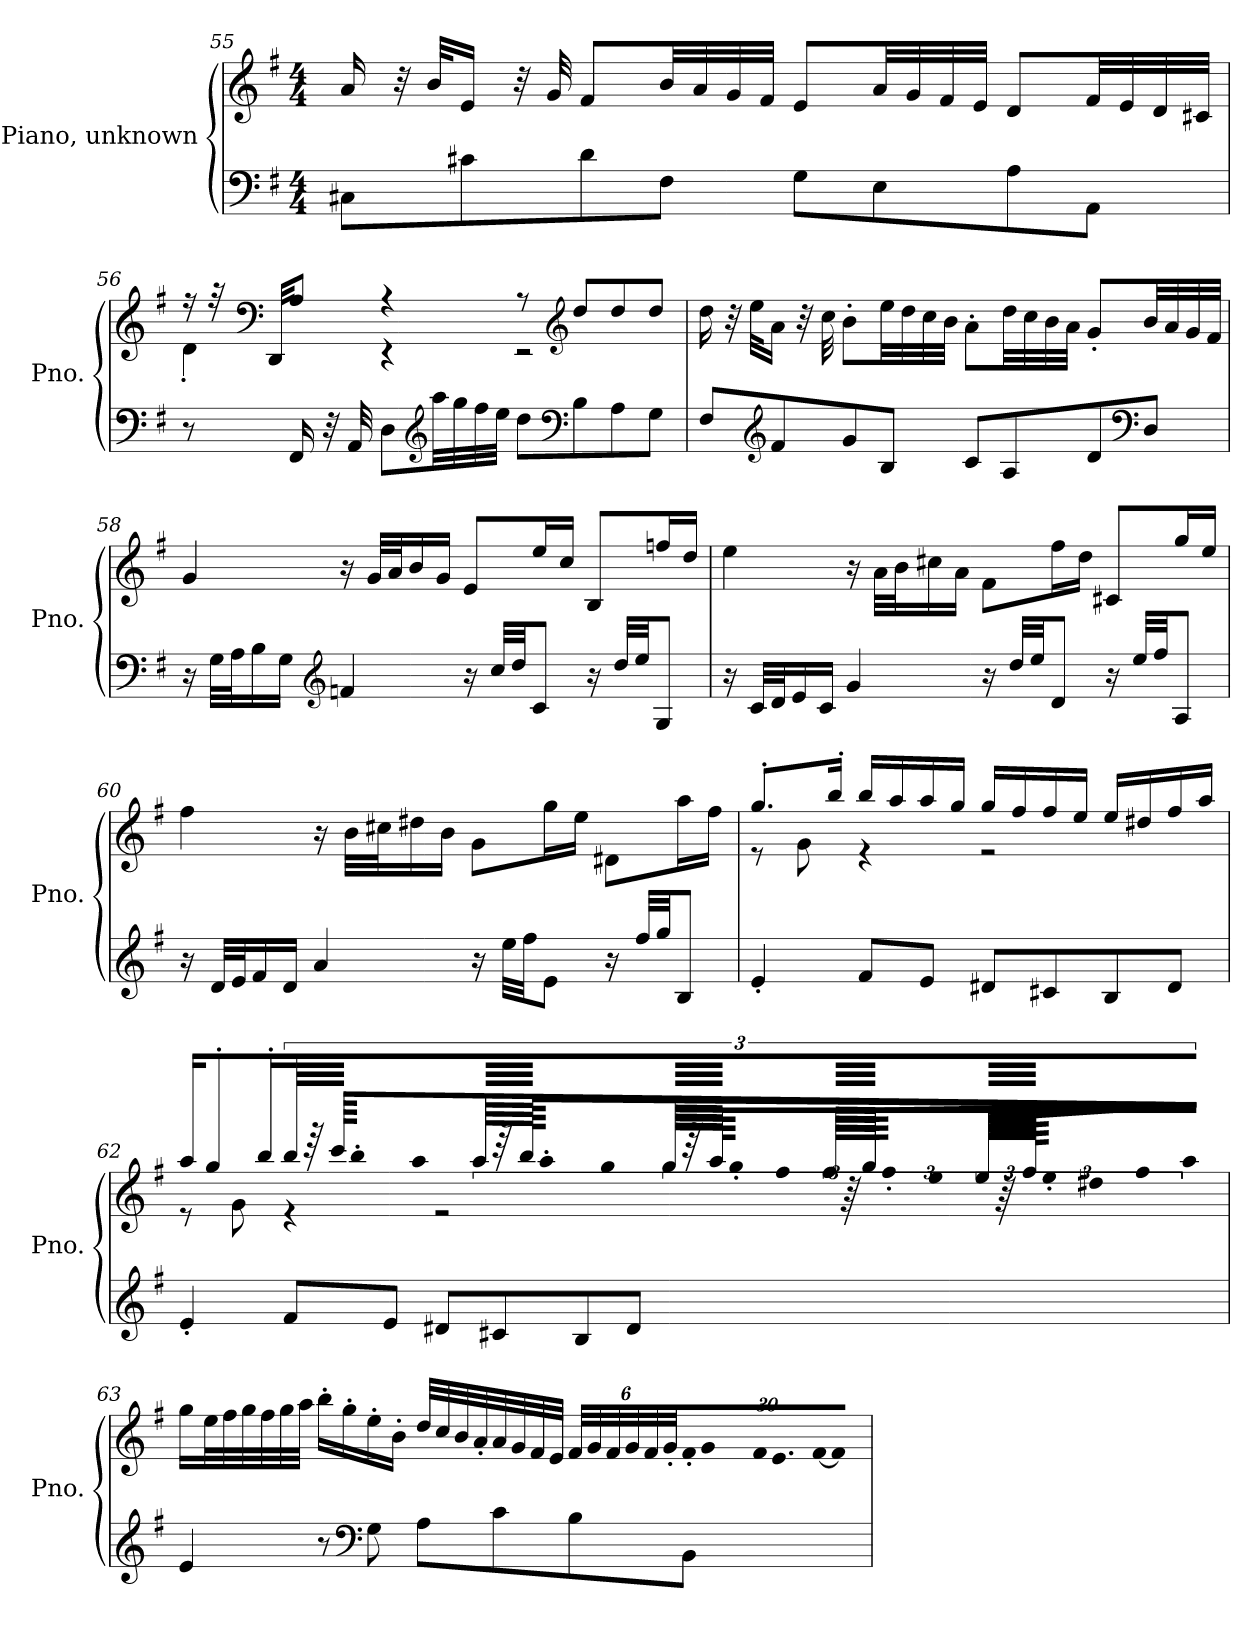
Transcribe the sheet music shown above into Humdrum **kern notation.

**kern	**kern
*part1	*part1
*staff2	*staff1
*I"Piano, unknown	*
*I'Pno.	*
*clefF4	*clefG2
*k[f#]	*k[f#]
*M4/4	*M4/4
=55	=55
8C#X\L	16a/
.	32r
.	32b/KLL
8c#X\	16e/JJ
.	32r
.	32g/
8d\	8f#/L
8F#\J	32b/LL
.	32a/
.	32g/
.	32f#/JJJ
8G\L	8e/L
8E\	32a/LL
.	32g/
.	32f#/
.	32e/JJJ
8A\	8d/L
8AA\J	32f#/LL
.	32e/
.	32d/
.	32c#X/JJJ
!!LO:LB:g=z
=56	=56
*	*^
8r	16r	4d'\
.	32r	.
*	*clefF4	*
.	32DD/KKL	.
16FF#/	8A/J	.
32r	.	.
32AA/	.	.
8D\L	4r	4r
*clefG2	*	*
32aa\LL	.	.
32gg\	.	.
32ff#\	.	.
32ee\JJJ	.	.
8dd\L	8r	2r
*clefF4	*clefG2	*
8B\	8dd/L	.
8A\	8dd/	.
8G\J	8dd/J	.
*	*v	*v
=57	=57
8F#/L	16dd\
.	32r
.	32ee\KLL
*clefG2	*
8f#/	16a\JJ
.	32r
.	32cc\
8g/	8b'\L
8B/J	32ee\LL
.	32dd\
.	32cc\
.	32b\JJJ
8c/L	8a'\L
8A/	32dd\LL
.	32cc\
.	32b\
.	32a\JJJ
8d/	8g'/L
*clefF4	*
8D/J	32b/LL
.	32a/
.	32g/
.	32f#/JJJ
!!LO:LB:g=z
=58	=58
16r	4g/
32G\LLL	.
32A\J	.
16B\	.
16G\JJ	.
*clefG2	*
4fn/	16r
.	32g/LLL
.	32a/J
.	16b/
.	16g/JJ
16r	8e/L
32cc/LLL	.
32dd/JJ	.
8c/J	16ee/L
.	16cc/JJ
16r	8B/L
32dd/LLL	.
32ee/JJ	.
8G/J	16ffn/L
.	16dd/JJ
=59	=59
16r	4ee\
32c/LLL	.
32d/J	.
16e/	.
16c/JJ	.
4g/	16r
.	32a\LLL
.	32b\J
.	16cc#X\
.	16a\JJ
16r	8f#\L
32dd/LLL	.
32ee/JJ	.
8d/J	16ff#\L
.	16dd\JJ
16r	8c#X/L
32ee/LLL	.
32ff#/JJ	.
8A/J	16gg/L
.	16ee/JJ
!!LO:LB:g=z
=60	=60
16r	4ff#\
32d/LLL	.
32e/J	.
16f#/	.
16d/JJ	.
4a/	16r
.	32b\LLL
.	32cc#X\J
.	16dd#X\
.	16b\JJ
16r	8g\L
32ee\LLL	.
32ff#\JJ	.
8e\J	16gg\L
.	16ee\JJ
16r	8d#X\L
32ff#/LLL	.
32gg/JJ	.
8B/J	16aa\L
.	16ff#\JJ
=61	=61
*	*^
4e'/	8.gg'/L	8r
.	.	8g\
.	16bb'/Jk	.
8f#/L	16bb/LL	4r
.	16aa/	.
8e/J	16aa/	.
.	16gg/JJ	.
8d#X/L	16gg/LL	2r
.	16ff#/	.
8c#X/	16ff#/	.
.	16ee/JJ	.
8B/	16ee/LL	.
.	16dd#X/	.
8d#/J	16ff#/	.
.	16aa/JJ	.
!!LO:PB:g=z	!!
=62	=62	=62
4e'/	16aa/KL	8r
.	8gg'/	.
.	.	8g\
.	16bb'/L	.
8f#/L	96bb/JJkk	4r
.	96r	.
.	96ccc/KLLL	.
.	32bb'/J	.
.	16aa/	.
8e/J	96aa/JJkk	.
.	96r	.
.	96bb/KLLL	.
.	32aa'/J	.
.	16gg/	.
8d#X/L	96gg/JJkk	2r
.	96r	.
.	96aa/KLLL	.
.	32gg'/J	.
.	16ff#/	.
8c#X/	96ff#/JJkk	.
.	96r	.
.	96gg/KLLL	.
.	32ff#'/J	.
.	16ee/	.
8B/	96ee/JJkk	.
.	96r	.
.	96ff#/KLLL	.
.	32ee'/J	.
.	16dd#X/	.
8d#/J	16ff#/	.
.	16aa/JJ	.
*	*v	*v
!!LO:LB:g=z
=63	=63
4e/	16gg\LL
.	32ee\L
.	32ff#\
.	32gg\
.	32ff#\
.	32gg\
.	32aa\JJJ
8r	16bb'\LL
.	16gg'\
*clefF4	*
8G\	16ee'\
.	16b'\JJ
8A\L	32dd/LLL
.	32cc/
.	32b/
.	32a'/
8c\	32a/
.	32g/
.	32f#/
.	32e/JJJ
*	*Xbrackettup
8B\	48f#/LLL
.	48g/
.	48f#/
.	48g/
.	48f#/
.	48g'/
!	!LO:N:vis=64
8BB\J	960%17f#'/L
!	!LO:N:vis=64
.	960%17g/
.	1920ryy
!	!LO:N:vis=64
.	960%17f#/
!	!LO:N:vis=64.
.	640%17e/
!	!LO:N:vis=256
.	[1920%17f#/JK
!	!LO:N:vis=32
.	640%23f#/JJJ]
=	=
*-	*-
